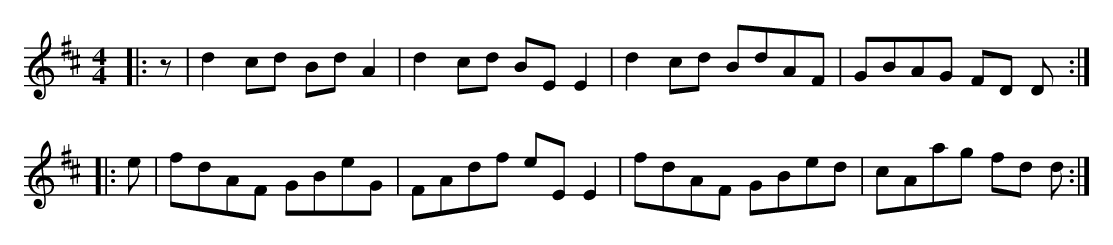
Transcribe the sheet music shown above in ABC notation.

X:1
M:4/4
K:D
|:z|d2 cd Bd A2|d2 cd BE E2|d2 cd BdAF|GBAG FD D:|
|:e|fdAF GBeG|FAdf eE E2|fdAF GBed|cAag fd d:|
